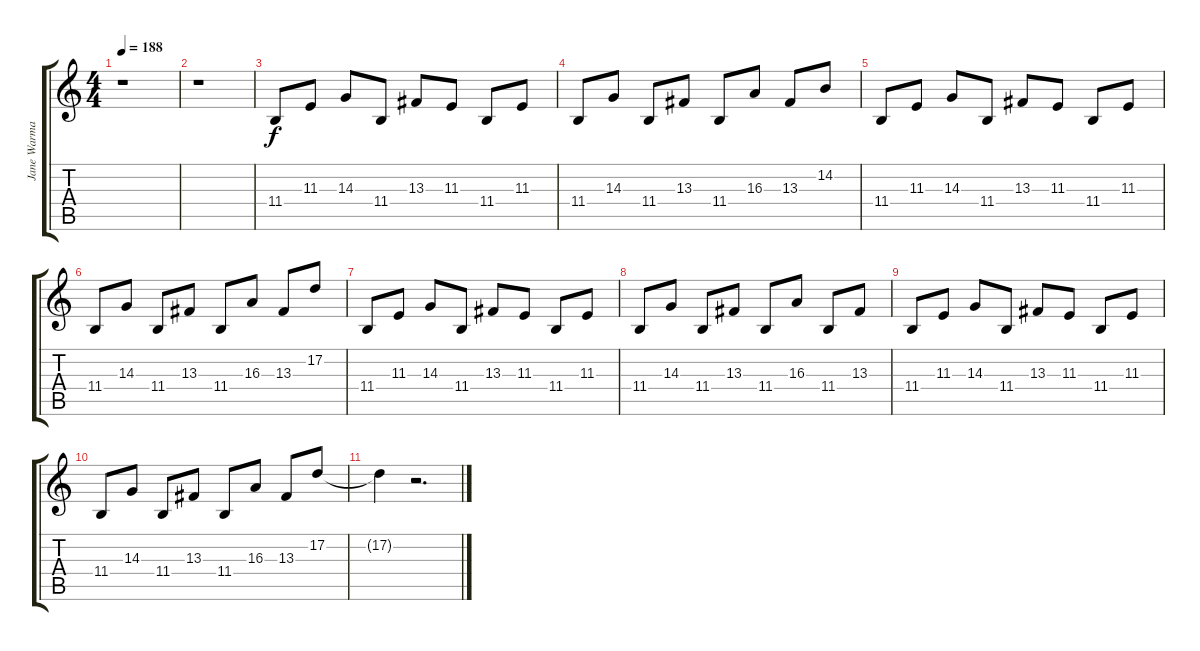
\track ("Jane Warman" "Jane Warma") {instrument stringensemble1}
\staff {score tabs}
\tuning (D4 A3 F3 C3 G2 C2) {hide}
\ts (4 4)
\tempo 188
\clef g2
\ks c
r.1{dy f} |
r.1 |
11.4.8{volume 10} 11.3.8 14.3.8 11.4.8 13.3.8 11.3.8 11.4.8 11.3.8 |
11.4.8 14.3.8 11.4.8 13.3.8 11.4.8 16.3.8 13.3.8 14.2.8 |
11.4.8 11.3.8 14.3.8 11.4.8 13.3.8 11.3.8 11.4.8 11.3.8 |
11.4.8 14.3.8 11.4.8 13.3.8 11.4.8 16.3.8 13.3.8 17.2.8 |
11.4.8 11.3.8 14.3.8 11.4.8 13.3.8 11.3.8 11.4.8 11.3.8 |
11.4.8 14.3.8 11.4.8 13.3.8 11.4.8 16.3.8 11.4.8 13.3.8 |
11.4.8 11.3.8 14.3.8 11.4.8 13.3.8 11.3.8 11.4.8 11.3.8 |
11.4.8 14.3.8 11.4.8 13.3.8 11.4.8 16.3.8 13.3.8 17.2.8 |
17.2{t}.4 r.2{d}
